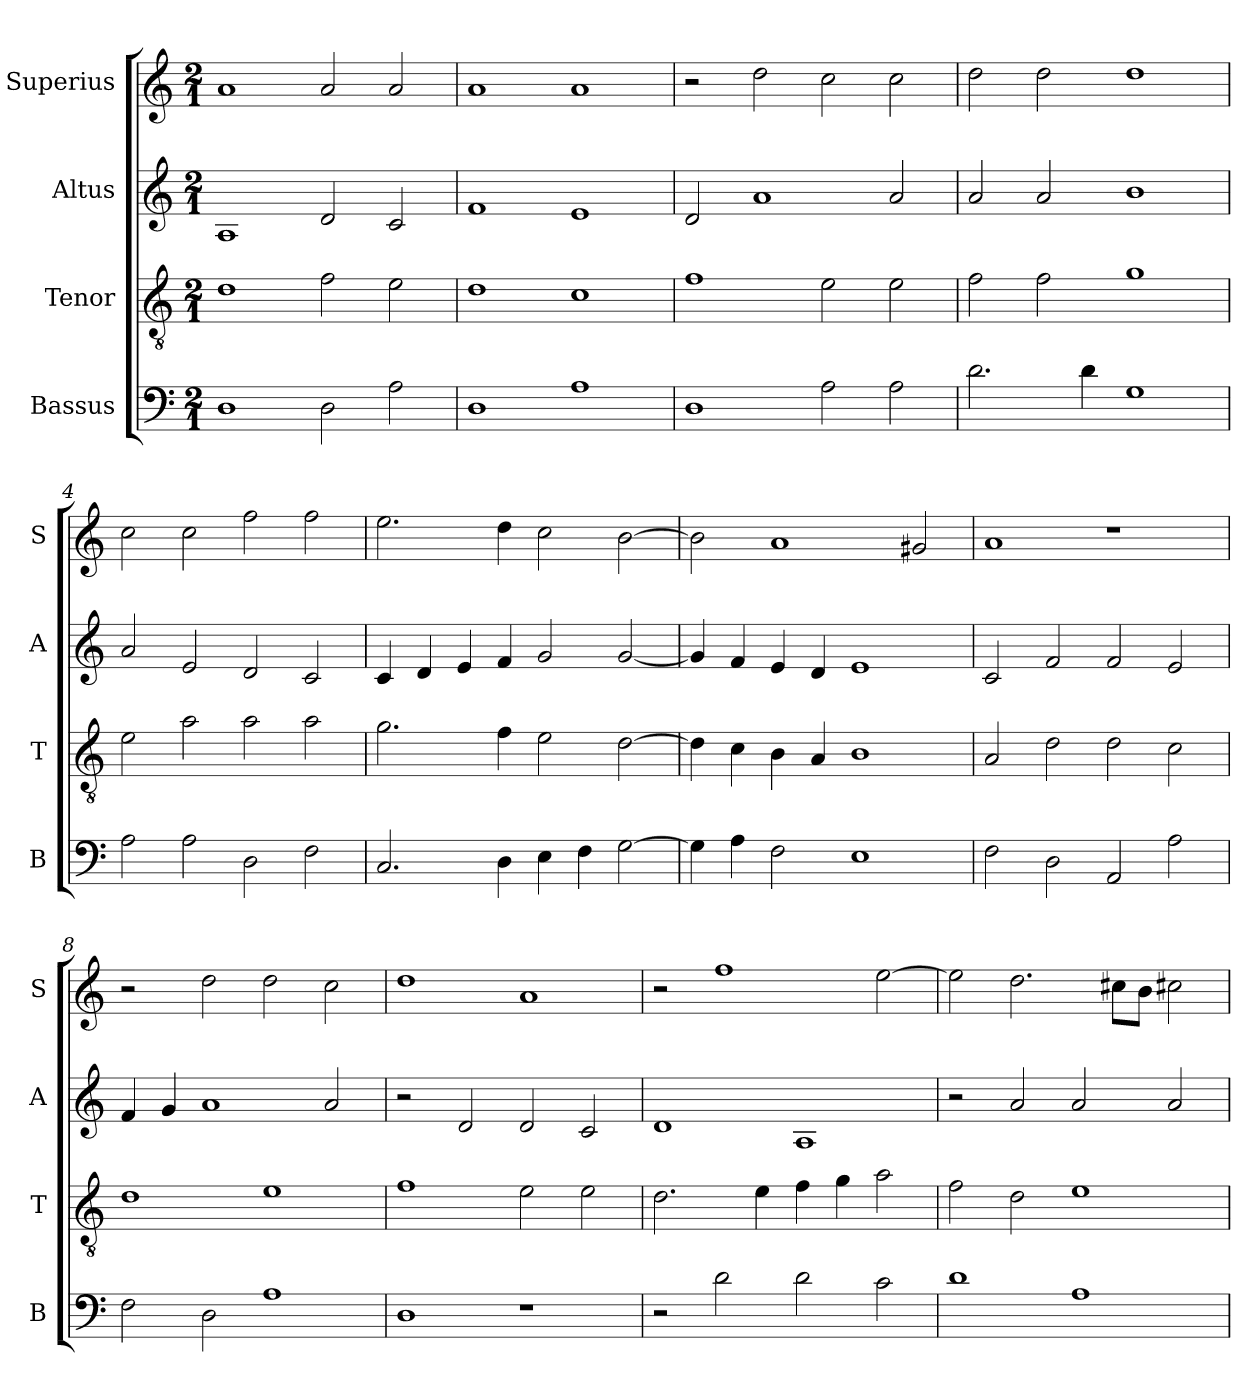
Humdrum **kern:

**kern	**kern	**kern	**kern
*part4	*part3	*part2	*part1
*staff4	*staff3	*staff2	*staff1
*I"Bassus	*I"Tenor	*I"Altus	*I"Superius
*I'B	*I'T	*I'A	*I'S
*clefF4	*clefGv2	*clefG2	*clefG2
*k[]	*k[]	*k[]	*k[]
*C:	*C:	*C:	*C:
*M2/1	*M2/1	*M2/1	*M2/1
=	=	=	=
1D	1d	1A	1a
2D	2f	2d	2a
2A	2e	2c	2a
=1	=1	=1	=1
1D	1d	1f	1a
1A	1c	1e	1a
=2	=2	=2	=2
1D	1f	2d	2r
.	.	1a	2dd
2A	2e	.	2cc
2A	2e	2a	2cc
=3	=3	=3	=3
2.d	2f	2a	2dd
.	2f	2a	2dd
4d	.	.	.
1G	1g	1b	1dd
=4	=4	=4	=4
2A	2e	2a	2cc
2A	2a	2e	2cc
2D	2a	2d	2ff
2F	2a	2c	2ff
=5	=5	=5	=5
2.C	2.g	4c	2.ee
.	.	4d	.
.	.	4e	.
4D	4f	4f	4dd
4E	2e	2g	2cc
4F	.	.	.
[2G	[2d	[2g	[2b
=6	=6	=6	=6
4G]	4d]	4g]	2b]
4A	4c	4f	.
2F	4B	4e	1a
.	4A	4d	.
1E	1B	1e	.
.	.	.	2g#X
=7	=7	=7	=7
2F	2A	2c	1a
2D	2d	2f	.
2AA	2d	2f	1r
2A	2c	2e	.
=8	=8	=8	=8
2F	1d	4f	2r
.	.	4g	.
2D	.	1a	2dd
1A	1e	.	2dd
.	.	2a	2cc
=9	=9	=9	=9
1D	1f	2r	1dd
.	.	2d	.
1r	2e	2d	1a
.	2e	2c	.
=10	=10	=10	=10
2r	2.d	1d	2r
2d	.	.	1ff
.	4e	.	.
2d	4f	1A	.
.	4g	.	.
2c	2a	.	[2ee
=11	=11	=11	=11
1d	2f	2r	2ee]
.	2d	2a	2.dd
1A	1e	2a	.
.	.	.	8cc#XL
.	.	.	8bJ
.	.	2a	2cc#X
=	=	=	=
*-	*-	*-	*-
